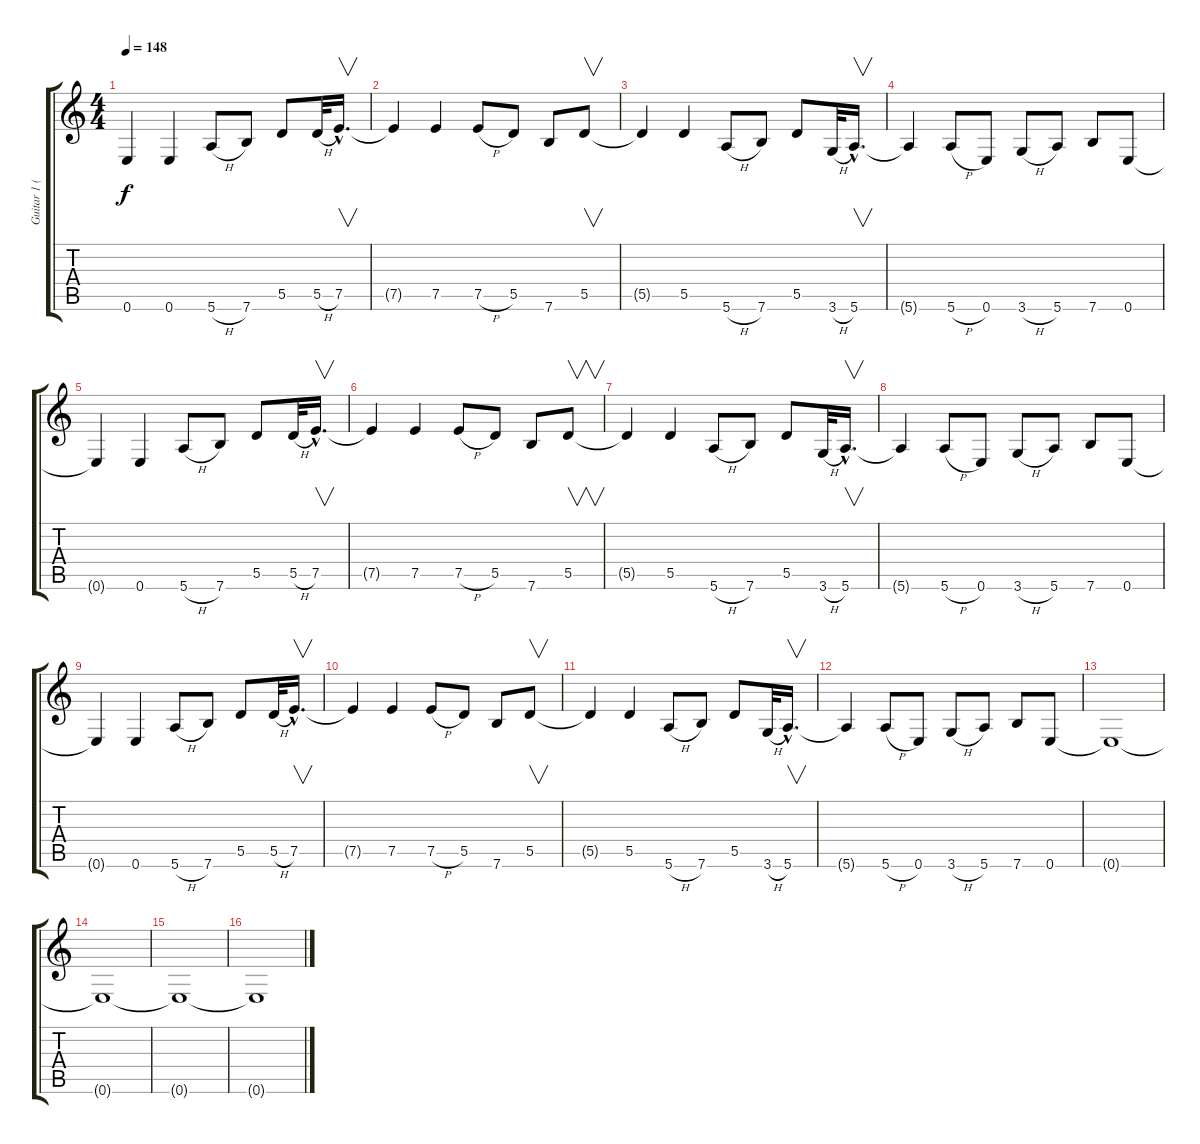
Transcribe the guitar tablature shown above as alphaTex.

\track ("Guitar 1 (Dist.)" "Guitar 1 (") {instrument distortionguitar}
\staff {score tabs}
\tuning (E4 B3 G3 D3 A2 E2) {hide}
\ts (4 4)
\tempo 148
\clef g2
\ks c
0.6.4{dy f} 0.6.4 5.6{h}.8 7.6.8 5.5.8 5.5{h}.32 7.5{hac}.16{v d} |
7.5{t}.4 7.5.4 7.5{h}.8 5.5.8 7.6.8 5.5.8{v} |
5.5{t}.4 5.5.4 5.6{h}.8 7.6.8 5.5.8 3.6{h}.32 5.6{hac}.16{v d} |
5.6{t}.4 5.6{h}.8 0.6.8 3.6{h}.8 5.6.8 7.6.8 0.6.8 |
0.6{t}.4 0.6.4 5.6{h}.8 7.6.8 5.5.8 5.5{h}.32 7.5{hac}.16{v d} |
7.5{t}.4 7.5.4 7.5{h}.8 5.5.8 7.6.8 5.5.8{v} |
5.5{t}.4 5.5.4 5.6{h}.8 7.6.8 5.5.8 3.6{h}.32 5.6{hac}.16{v d} |
5.6{t}.4 5.6{h}.8 0.6.8 3.6{h}.8 5.6.8 7.6.8 0.6.8 |
0.6{t}.4 0.6.4 5.6{h}.8 7.6.8 5.5.8 5.5{h}.32 7.5{hac}.16{v d} |
7.5{t}.4 7.5.4 7.5{h}.8 5.5.8 7.6.8 5.5.8{v} |
5.5{t}.4 5.5.4 5.6{h}.8 7.6.8 5.5.8 3.6{h}.32 5.6{hac}.16{v d} |
5.6{t}.4 5.6{h}.8 0.6.8 3.6{h}.8 5.6.8 7.6.8 0.6.8 |
0.6{t}.1 |
0.6{t}.1 |
0.6{t}.1 |
0.6{t}.1
